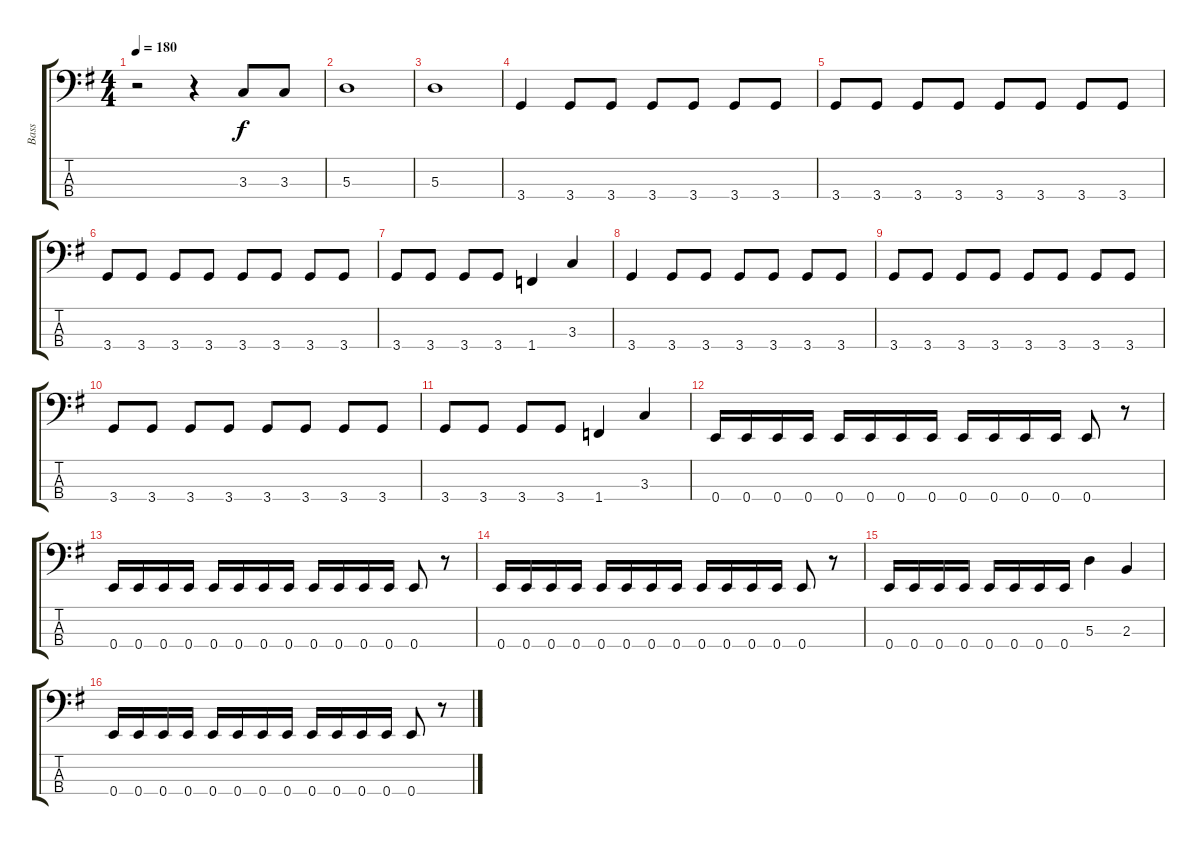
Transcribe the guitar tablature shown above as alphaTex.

\track ("Bass" "Bass") {instrument electricbassfinger}
\staff {score tabs}
\tuning (G2 D2 A1 E1) {hide}
\ts (4 4)
\tempo 180
\clef f4
\ks eminor
r.2{dy f} r.4 3.3.8 3.3.8 |
5.3.1 |
5.3.1 |
3.4.4 3.4.8 3.4.8 3.4.8 3.4.8 3.4.8 3.4.8 |
3.4.8 3.4.8 3.4.8 3.4.8 3.4.8 3.4.8 3.4.8 3.4.8 |
3.4.8 3.4.8 3.4.8 3.4.8 3.4.8 3.4.8 3.4.8 3.4.8 |
3.4.8 3.4.8 3.4.8 3.4.8 1.4.4 3.3.4 |
3.4.4 3.4.8 3.4.8 3.4.8 3.4.8 3.4.8 3.4.8 |
3.4.8 3.4.8 3.4.8 3.4.8 3.4.8 3.4.8 3.4.8 3.4.8 |
3.4.8 3.4.8 3.4.8 3.4.8 3.4.8 3.4.8 3.4.8 3.4.8 |
3.4.8 3.4.8 3.4.8 3.4.8 1.4.4 3.3.4 |
\section ("" "")
0.4.16 0.4.16 0.4.16 0.4.16 0.4.16 0.4.16 0.4.16 0.4.16 0.4.16 0.4.16 0.4.16 0.4.16 0.4.8 r.8 |
0.4.16 0.4.16 0.4.16 0.4.16 0.4.16 0.4.16 0.4.16 0.4.16 0.4.16 0.4.16 0.4.16 0.4.16 0.4.8 r.8 |
0.4.16 0.4.16 0.4.16 0.4.16 0.4.16 0.4.16 0.4.16 0.4.16 0.4.16 0.4.16 0.4.16 0.4.16 0.4.8 r.8 |
0.4.16 0.4.16 0.4.16 0.4.16 0.4.16 0.4.16 0.4.16 0.4.16 5.3.4 2.3.4 |
0.4.16 0.4.16 0.4.16 0.4.16 0.4.16 0.4.16 0.4.16 0.4.16 0.4.16 0.4.16 0.4.16 0.4.16 0.4.8 r.8
